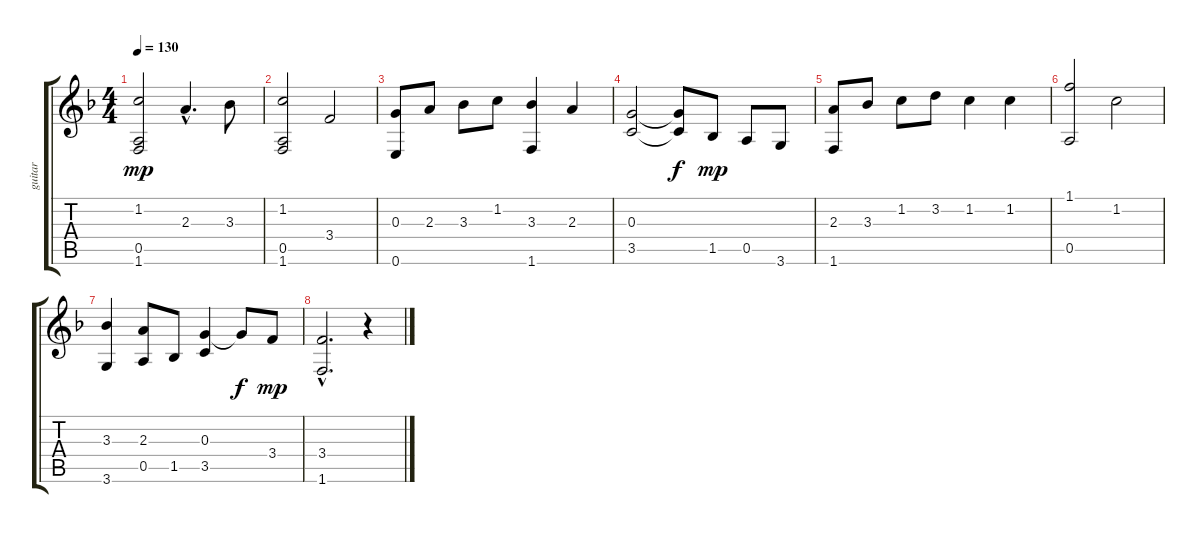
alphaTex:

\track ("guitar" "guitar") {instrument acousticguitarnylon}
\staff {score tabs}
\tuning (E4 B3 G3 D3 A2 E2) {hide}
\ts (4 4)
\tempo 130
\clef g2
\ks f
(1.2 0.5 1.6).2{dy mp} 2.3{hac}.4{d} 3.3.8 |
(1.2 0.5 1.6).2 3.4.2 |
(0.3 0.6).8 2.3.8 3.3.8 1.2.8 (3.3 1.6).4 2.3.4 |
(0.3 3.5).2 (0.3{t} 3.5{t}).8{dy f} 1.5.8{dy mp} 0.5.8 3.6.8 |
(2.3 1.6).8 3.3.8 1.2.8 3.2.8 1.2.4 1.2.4 |
(1.1 0.5).2 1.2.2 |
(3.3 3.6).4 (2.3 0.5).8 1.5.8 (0.3 3.5).4 0.3{t}.8{dy f} 3.4.8{dy mp} |
(3.4{hac} 1.6{hac}).2{d} r.4
